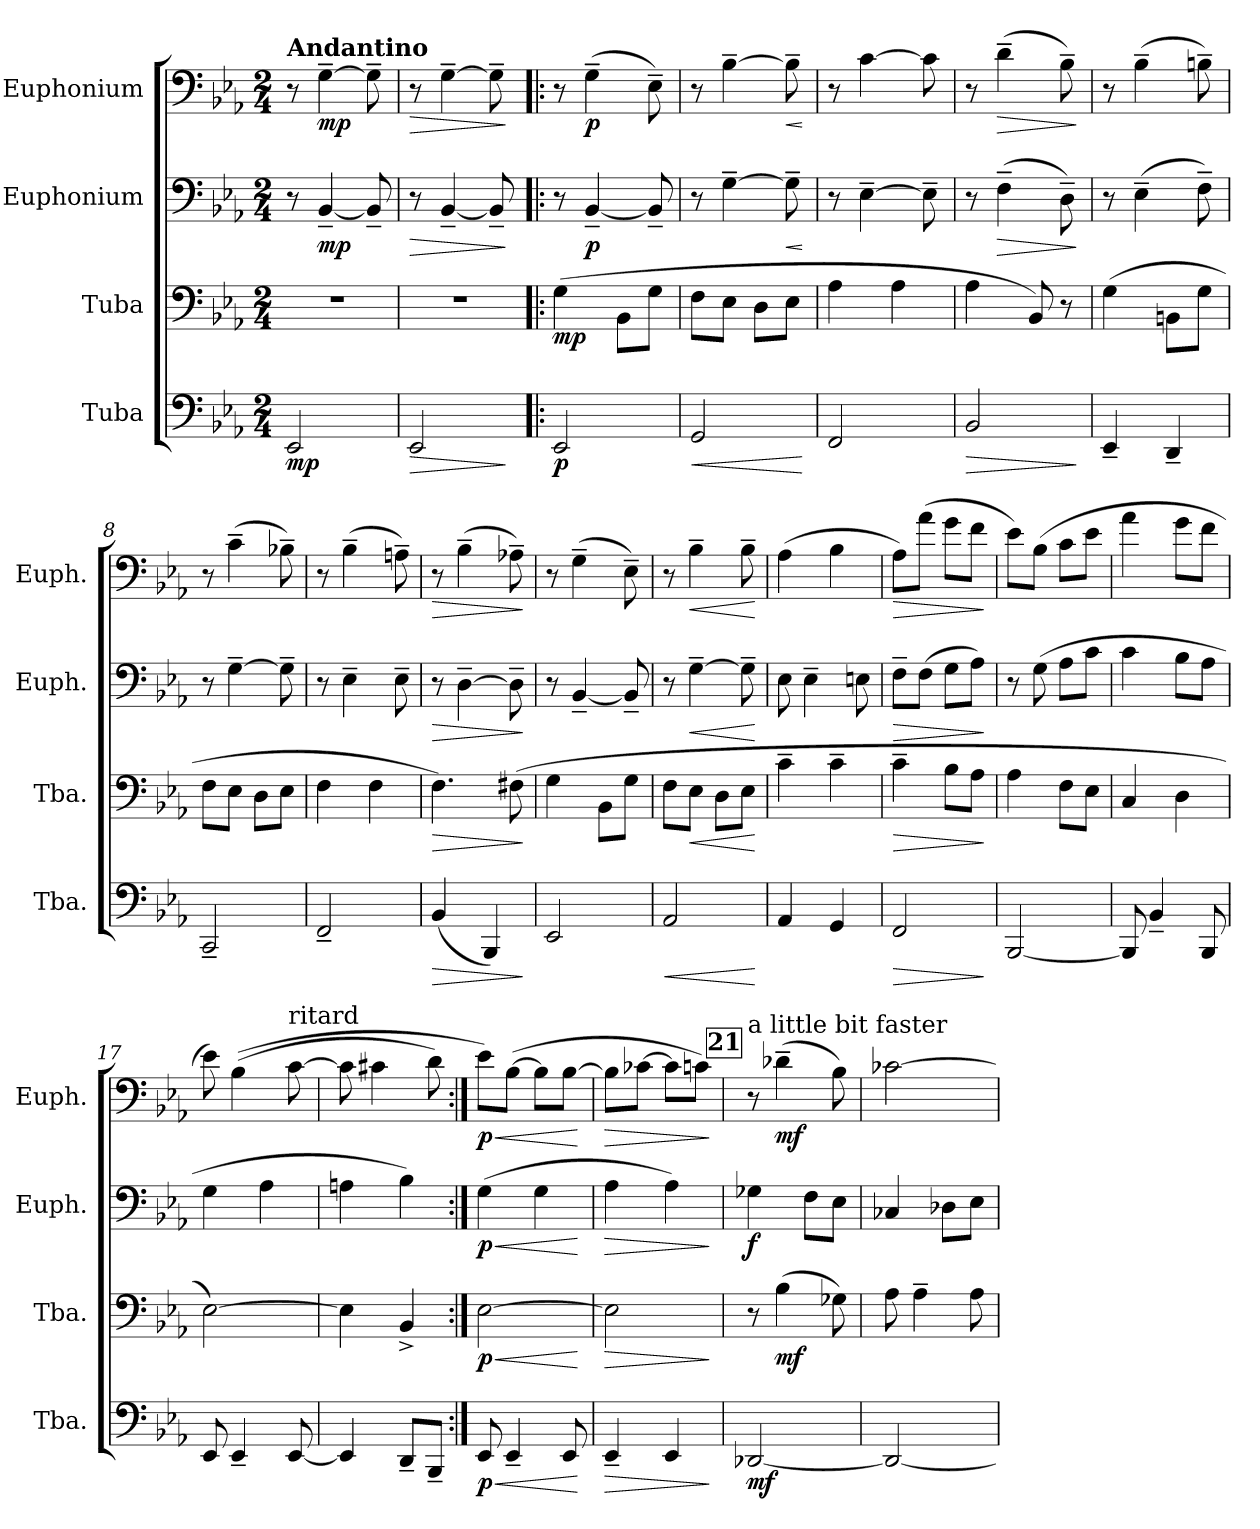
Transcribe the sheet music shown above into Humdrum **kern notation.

**kern	**dynam	**kern	**dynam	**kern	**dynam	**kern	**dynam
*part4	*part4	*part3	*part3	*part2	*part2	*part1	*part1
*staff4	*staff4	*staff3	*staff3	*staff2	*staff2	*staff1	*staff1
*I"Tuba	*	*I"Tuba	*	*I"Euphonium	*	*I"Euphonium	*
*I'Tba.	*	*I'Tba.	*	*I'Euph.	*	*I'Euph.	*
*clefF4	*	*clefF4	*	*clefF4	*	*clefF4	*
*k[b-e-a-]	*	*k[b-e-a-]	*	*k[b-e-a-]	*	*k[b-e-a-]	*
*M2/4	*	*M2/4	*	*M2/4	*	*M2/4	*
=1	=1	=1	=1	=1	=1	=1	=1
!	!	!	!	!	!	!LO:TX:a:B:t=Andantino	!
!	!LO:DY:b	!	!	!	!	!	!
2EE-/	mp	2r	.	8r	.	8r	.
!	!	!	!	!	!LO:DY:b	!	!LO:DY:b
.	.	.	.	[4BB-~/	mp	[4G~\	mp
.	.	.	.	8BB-~/]	.	8G~\]	.
=2	=2	=2	=2	=2	=2	=2	=2
!	!LO:HP:b	!	!	!	!LO:HP:b	!	!LO:HP:b
2EE-/	>	2r	.	8r	>	8r	>
.	.	.	.	[4BB-~/	.	[4G~\	.
.	.	.	.	8BB-~/]	.	8G~\]	.
.	]	.	.	.	]	.	]
=3!|:	=3!|:	=3!|:	=3!|:	=3!|:	=3!|:	=3!|:	=3!|:
!	!LO:DY:b	!	!LO:DY:b	!	!	!	!
2EE-/	p	(>4G\	mp	8r	.	8r	.
!	!	!	!	!	!LO:DY:b	!	!LO:DY:b
.	.	.	.	[4BB-~/	p	(>4G~\	p
.	.	8BB-\L	.	.	.	.	.
.	.	8G\J	.	8BB-~/]	.	8E-~\)	.
=4	=4	=4	=4	=4	=4	=4	=4
!	!LO:HP:b	!	!	!	!	!	!
2GG/	<	8F\L	.	8r	.	8r	.
.	.	8E-\J	.	[4G~\	.	[4B-~\	.
.	.	8D\L	.	.	.	.	.
!	!	!	!	!	!LO:HP:b	!	!LO:HP:b
.	.	8E-\J	.	8G~\]	<	8B-~\]	<
.	[	.	.	.	[	.	[
=5	=5	=5	=5	=5	=5	=5	=5
2FF/	.	4A-\	.	8r	.	8r	.
.	.	.	.	[4E-~\	.	[4c\	.
.	.	4A-\	.	.	.	.	.
.	.	.	.	8E-~\]	.	8c\]	.
=6	=6	=6	=6	=6	=6	=6	=6
!	!LO:HP:b	!	!	!	!	!	!
2BB-/	>	4A-\	.	8r	.	8r	.
!	!	!	!	!	!LO:HP:b	!	!LO:HP:b
.	.	.	.	(>4F~\	>	(>4d~\	>
.	.	8BB-/)	.	.	.	.	.
.	.	8r	.	8D~\)	.	8B-~\)	.
.	]	.	.	.	]	.	]
=7	=7	=7	=7	=7	=7	=7	=7
4EE-~/	.	(>4G\	.	8r	.	8r	.
.	.	.	.	(>4E-~\	.	(>4B-~\	.
4DD~/	.	8BBn\L	.	.	.	.	.
.	.	8G\J	.	8F~\)	.	8Bn~\)	.
=8	=8	=8	=8	=8	=8	=8	=8
2CC~/	.	8F\L	.	8r	.	8r	.
.	.	8E-\J	.	[4G~\	.	(>4c~\	.
.	.	8D\L	.	.	.	.	.
.	.	8E-\J	.	8G~\]	.	8B-X~\)	.
=9	=9	=9	=9	=9	=9	=9	=9
2FF~/	.	4F\	.	8r	.	8r	.
.	.	.	.	4E-~\	.	(>4B-~\	.
.	.	4F\	.	.	.	.	.
.	.	.	.	8E-~\	.	8An~\)	.
!!LO:LB:g=z
=10	=10	=10	=10	=10	=10	=10	=10
!	!LO:HP:b	!	!LO:HP:b	!	!LO:HP:b	!	!LO:HP:b
(<4BB-/	>	4.F\)	>	8r	>	8r	>
.	.	.	.	[4D~\	.	(>4B-~\	.
4BBB-/)	.	.	.	.	.	.	.
.	.	(>8F#X\	.	8D~\]	.	8A-X~\)	.
.	]	.	]	.	]	.	]
=11	=11	=11	=11	=11	=11	=11	=11
2EE-/	.	4G\	.	8r	.	8r	.
.	.	.	.	[4BB-~/	.	(>4G~\	.
.	.	8BB-\L	.	.	.	.	.
.	.	8G\J	.	8BB-~/]	.	8E-~\)	.
=12	=12	=12	=12	=12	=12	=12	=12
!	!LO:HP:b	!	!	!	!	!	!
2AA-/	<	8F\L	.	8r	.	8r	.
!	!	!	!LO:HP:b	!	!LO:HP:b	!	!LO:HP:b
.	.	8E-\J	<	[4G~\	<	4B-~\	<
.	.	8D\L	.	.	.	.	.
.	.	8E-\J	.	8G~\]	.	8B-~\	.
.	[	.	[	.	[	.	[
=13	=13	=13	=13	=13	=13	=13	=13
4AA-/	.	4c~\	.	8E-\	.	(>4A-\	.
.	.	.	.	4E-~\	.	.	.
4GG/	.	4c~\	.	.	.	4B-\	.
.	.	.	.	8En\	.	.	.
=14	=14	=14	=14	=14	=14	=14	=14
!	!LO:HP:b	!	!LO:HP:b	!	!LO:HP:b	!	!LO:HP:b
2FF/	>	4c~\	>	8F~\L	>	8A-\L)	>
.	.	.	.	(>8F\J	.	(>8a-\J	.
.	.	8B-\L	.	8G\L	.	8g\L	.
.	.	8A-\J	.	8A-\J)	.	8f\J	.
.	]	.	]	.	]	.	]
=15	=15	=15	=15	=15	=15	=15	=15
[2BBB-/	.	4A-\	.	8r	.	8e-\L)	.
.	.	.	.	(>8G\	.	(>8B-\J	.
.	.	8F\L	.	8A-\L	.	8c\L	.
.	.	8E-\J	.	8c\J	.	8e-\J	.
=16	=16	=16	=16	=16	=16	=16	=16
8BBB-/]	.	4C/	.	4c\	.	4a-\	.
4BB-~/	.	.	.	.	.	.	.
.	.	4D\	.	8B-\L	.	8g\L	.
8BBB-/	.	.	.	8A-\J	.	8f\J	.
=17	=17	=17	=17	=17	=17	=17	=17
8EE-/	.	[2E-\)	.	4G\	.	8e-\)	.
4EE-~/	.	.	.	.	.	(>(>4B-\	.
.	.	.	.	4A-\	.	.	.
!	!	!	!	!	!	!LO:TX:a:t=ritard	!
[8EE-/	.	.	.	.	.	[8c\	.
!!LO:PB:g=z
=18	=18	=18	=18	=18	=18	=18	=18
4EE-/]	.	4E-\]	.	4An\	.	8c\]	.
.	.	.	.	.	.	4c#X\	.
8DD~/L	.	4BB-^/	.	4B-\)	.	.	.
8BBB-~/J	.	.	.	.	.	8d\)	.
=19:|!	=19:|!	=19:|!	=19:|!	=19:|!	=19:|!	=19:|!	=19:|!
!	!LO:HP:b	!	!LO:HP:b	!	!LO:HP:b	!	!LO:HP:b
!	!LO:DY:n=1:b	!	!LO:DY:n=1:b	!	!LO:DY:n=1:b	!	!LO:DY:n=1:b
8EE-/	< p	[2E-\	< p	(>4G\	< p	8e-\L)	< p
4EE-~/	.	.	.	.	.	(>[8B-\J	.
.	.	.	.	4G\	.	8B-\L]	.
8EE-/	.	.	.	.	.	[8B-\J	.
.	[	.	[	.	[	.	[
=20	=20	=20	=20	=20	=20	=20	=20
!	!LO:HP:b	!	!LO:HP:b	!	!LO:HP:b	!	!LO:HP:b
4EE-~/	>	2E-\]	>	4A-\	>	8B-\L]	>
.	.	.	.	.	.	[8c-X\J	.
4EE-/	.	.	.	4A-\)	.	8c-\L]	.
.	.	.	.	.	.	8cn\J)	.
.	]	.	]	.	]	.	]
!!LO:REH:place=s1:a:B:fs=14:t=21
=21	=21	=21	=21	=21	=21	=21	=21
!	!	!	!	!	!	!LO:TX:a:t=a little bit faster	!
!	!LO:DY:b	!	!	!	!LO:DY:b	!	!
[2DD-X/	mf	8r	.	4G-X\	f	8r	.
!	!	!	!LO:DY:b	!	!	!	!LO:DY:b
.	.	(>4B-\	mf	.	.	(>4d-X~\	mf
.	.	.	.	8F\L	.	.	.
.	.	8G-X\)	.	8E-\J	.	8B-\)	.
=22	=22	=22	=22	=22	=22	=22	=22
2DD-/_	.	8A-\	.	4C-X/	.	[2c-X\	.
.	.	4A-~\	.	.	.	.	.
.	.	.	.	8D-X\L	.	.	.
.	.	8A-\	.	8E-\J	.	.	.
=	=	=	=	=	=	=	=
*-	*-	*-	*-	*-	*-	*-	*-
